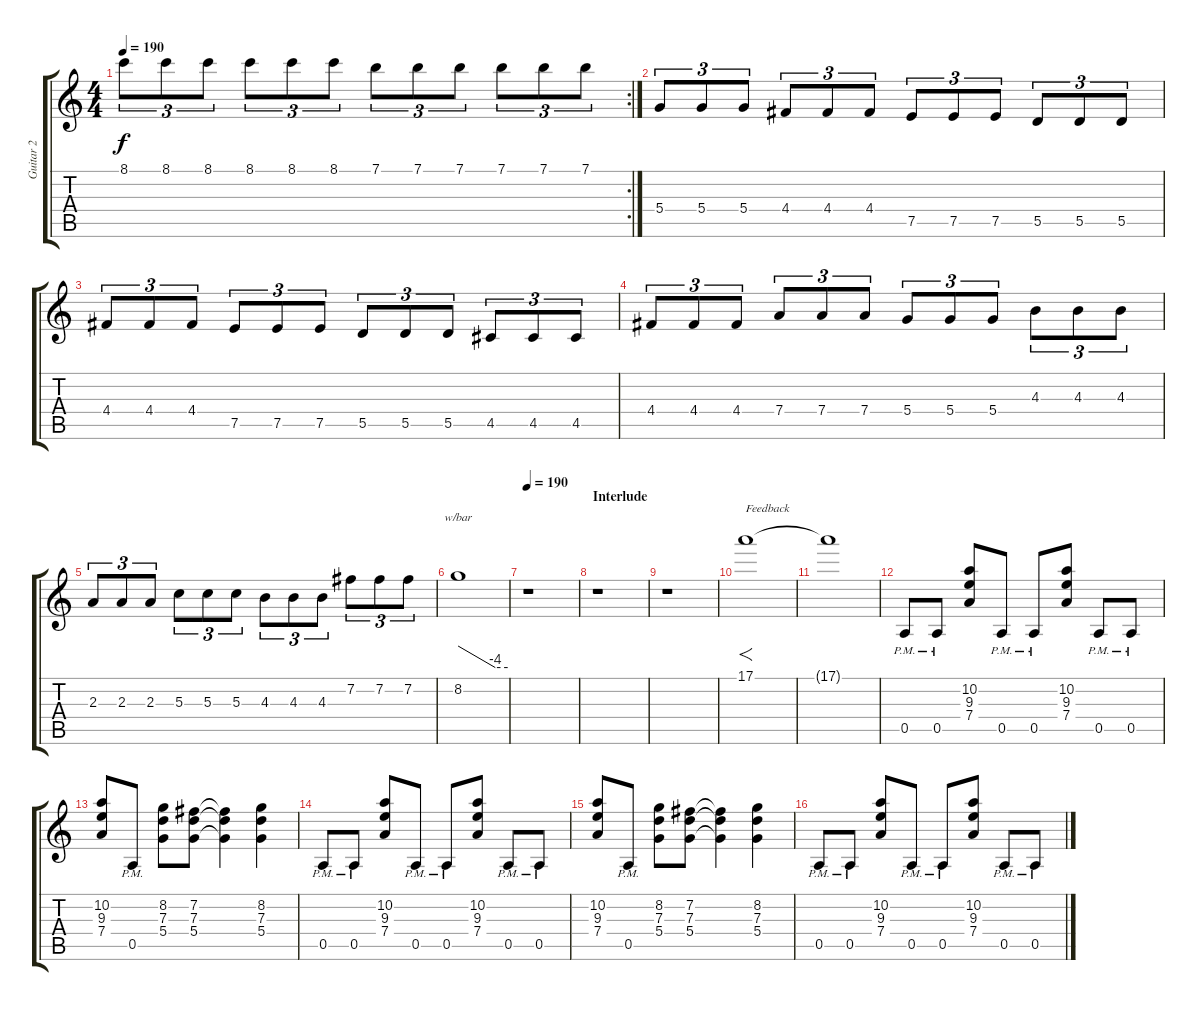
\track ("Guitar 2" "Guitar 2") {instrument overdrivenguitar}
\staff {score tabs}
\tuning (E4 B3 G3 D3 A2 E2) {hide}
\rc 2
\ts (4 4)
\tempo 190
\clef g2
\ks c
8.1.8{tu (3 2) dy f} 8.1.8{tu (3 2)} 8.1.8{tu (3 2)} 8.1.8{tu (3 2)} 8.1.8{tu (3 2)} 8.1.8{tu (3 2)} 7.1.8{tu (3 2)} 7.1.8{tu (3 2)} 7.1.8{tu (3 2)} 7.1.8{tu (3 2)} 7.1.8{tu (3 2)} 7.1.8{tu (3 2)} |
5.4.8{tu (3 2)} 5.4.8{tu (3 2)} 5.4.8{tu (3 2)} 4.4.8{tu (3 2)} 4.4.8{tu (3 2)} 4.4.8{tu (3 2)} 7.5.8{tu (3 2)} 7.5.8{tu (3 2)} 7.5.8{tu (3 2)} 5.5.8{tu (3 2)} 5.5.8{tu (3 2)} 5.5.8{tu (3 2)} |
4.4.8{tu (3 2)} 4.4.8{tu (3 2)} 4.4.8{tu (3 2)} 7.5.8{tu (3 2)} 7.5.8{tu (3 2)} 7.5.8{tu (3 2)} 5.5.8{tu (3 2)} 5.5.8{tu (3 2)} 5.5.8{tu (3 2)} 4.5.8{tu (3 2)} 4.5.8{tu (3 2)} 4.5.8{tu (3 2)} |
4.4.8{tu (3 2)} 4.4.8{tu (3 2)} 4.4.8{tu (3 2)} 7.4.8{tu (3 2)} 7.4.8{tu (3 2)} 7.4.8{tu (3 2)} 5.4.8{tu (3 2)} 5.4.8{tu (3 2)} 5.4.8{tu (3 2)} 4.3.8{tu (3 2)} 4.3.8{tu (3 2)} 4.3.8{tu (3 2)} |
2.3.8{tu (3 2)} 2.3.8{tu (3 2)} 2.3.8{tu (3 2)} 5.3.8{tu (3 2)} 5.3.8{tu (3 2)} 5.3.8{tu (3 2)} 4.3.8{tu (3 2)} 4.3.8{tu (3 2)} 4.3.8{tu (3 2)} 7.2.8{tu (3 2)} 7.2.8{tu (3 2)} 7.2.8{tu (3 2)} |
8.2.1{tbe (custom default 0 0 45 -16 60 -16)} |
\tempo 190
r.1 |
\section ("" "Interlude")
r.1 |
r.1 |
17.1.1{f txt "Feedback"} |
17.1{t}.1 |
0.5{pm}.8 0.5{pm}.8 (10.2 9.3 7.4).8 0.5{pm}.8 0.5{pm}.8 (10.2 9.3 7.4).8 0.5{pm}.8 0.5{pm}.8 |
(10.2 9.3 7.4).8 0.5{pm}.8 (8.2 7.3 5.4).8 (7.2 7.3 5.4).8 (7.2{t} 7.3{t} 5.4{t}).4 (8.2 7.3 5.4).4 |
0.5{pm}.8 0.5{pm}.8 (10.2 9.3 7.4).8 0.5{pm}.8 0.5{pm}.8 (10.2 9.3 7.4).8 0.5{pm}.8 0.5{pm}.8 |
(10.2 9.3 7.4).8 0.5{pm}.8 (8.2 7.3 5.4).8 (7.2 7.3 5.4).8 (7.2{t} 7.3{t} 5.4{t}).4 (8.2 7.3 5.4).4 |
0.5{pm}.8 0.5{pm}.8 (10.2 9.3 7.4).8 0.5{pm}.8 0.5{pm}.8 (10.2 9.3 7.4).8 0.5{pm}.8 0.5{pm}.8
